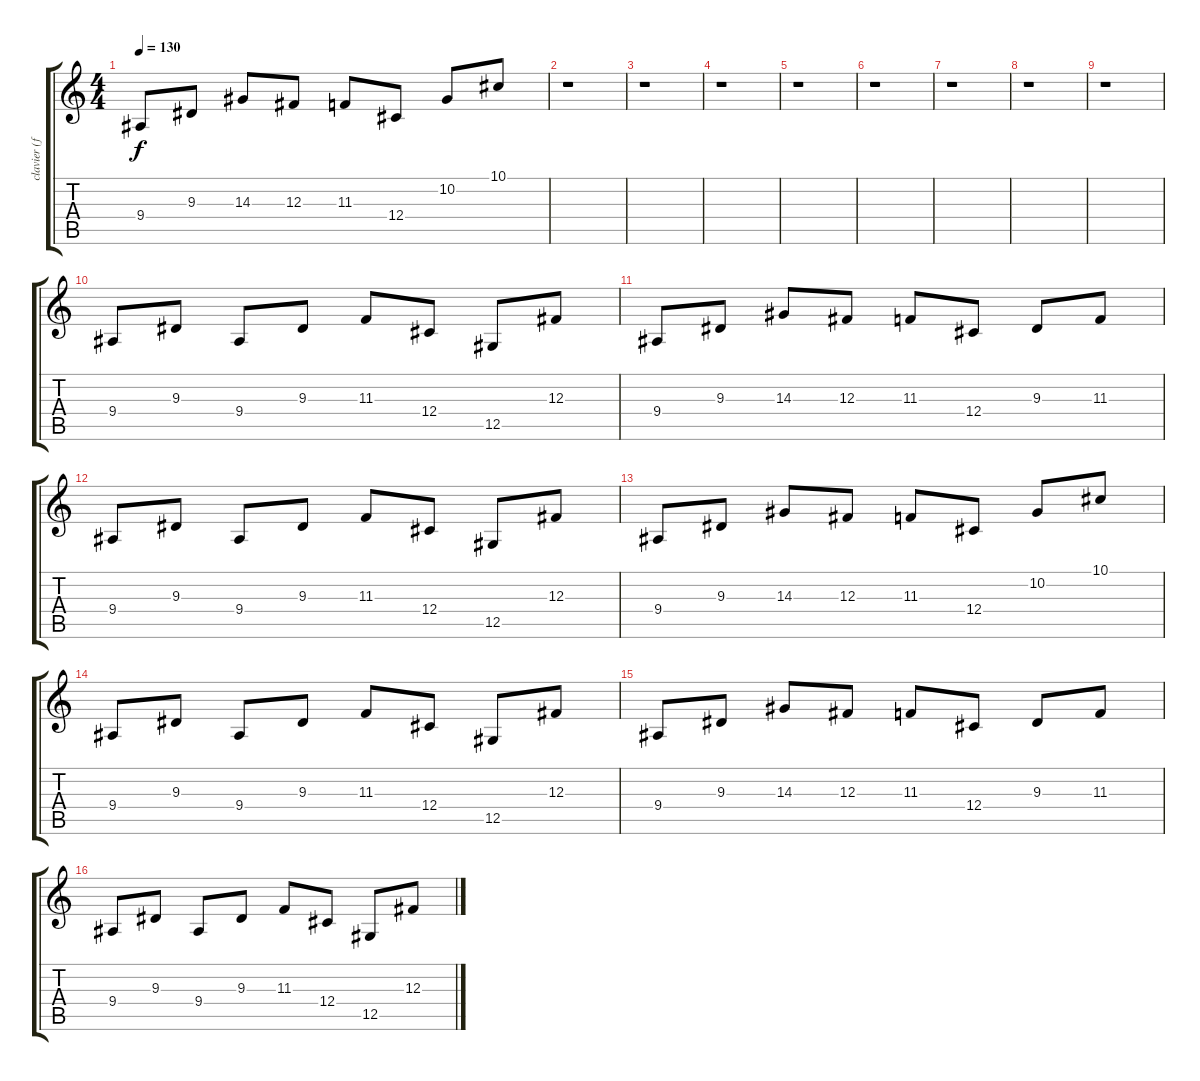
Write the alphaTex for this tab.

\track ("clavier (flanger)" "clavier (f") {instrument pad1newage}
\staff {score tabs}
\tuning (Eb4 Bb3 Gb3 Db3 Ab2 Eb2) {hide}
\ts (4 4)
\tempo 130
\clef g2
\ks c
9.4.8{dy f} 9.3.8 14.3.8 12.3.8 11.3.8 12.4.8 10.2.8 10.1.8 |
r.1 |
r.1 |
r.1 |
r.1 |
r.1 |
r.1 |
r.1 |
r.1 |
9.4.8 9.3.8 9.4.8 9.3.8 11.3.8 12.4.8 12.5.8 12.3.8 |
9.4.8 9.3.8 14.3.8 12.3.8 11.3.8 12.4.8 9.3.8 11.3.8 |
9.4.8 9.3.8 9.4.8 9.3.8 11.3.8 12.4.8 12.5.8 12.3.8 |
9.4.8 9.3.8 14.3.8 12.3.8 11.3.8 12.4.8 10.2.8 10.1.8 |
9.4.8 9.3.8 9.4.8 9.3.8 11.3.8 12.4.8 12.5.8 12.3.8 |
9.4.8 9.3.8 14.3.8 12.3.8 11.3.8 12.4.8 9.3.8 11.3.8 |
9.4.8 9.3.8 9.4.8 9.3.8 11.3.8 12.4.8 12.5.8 12.3.8
